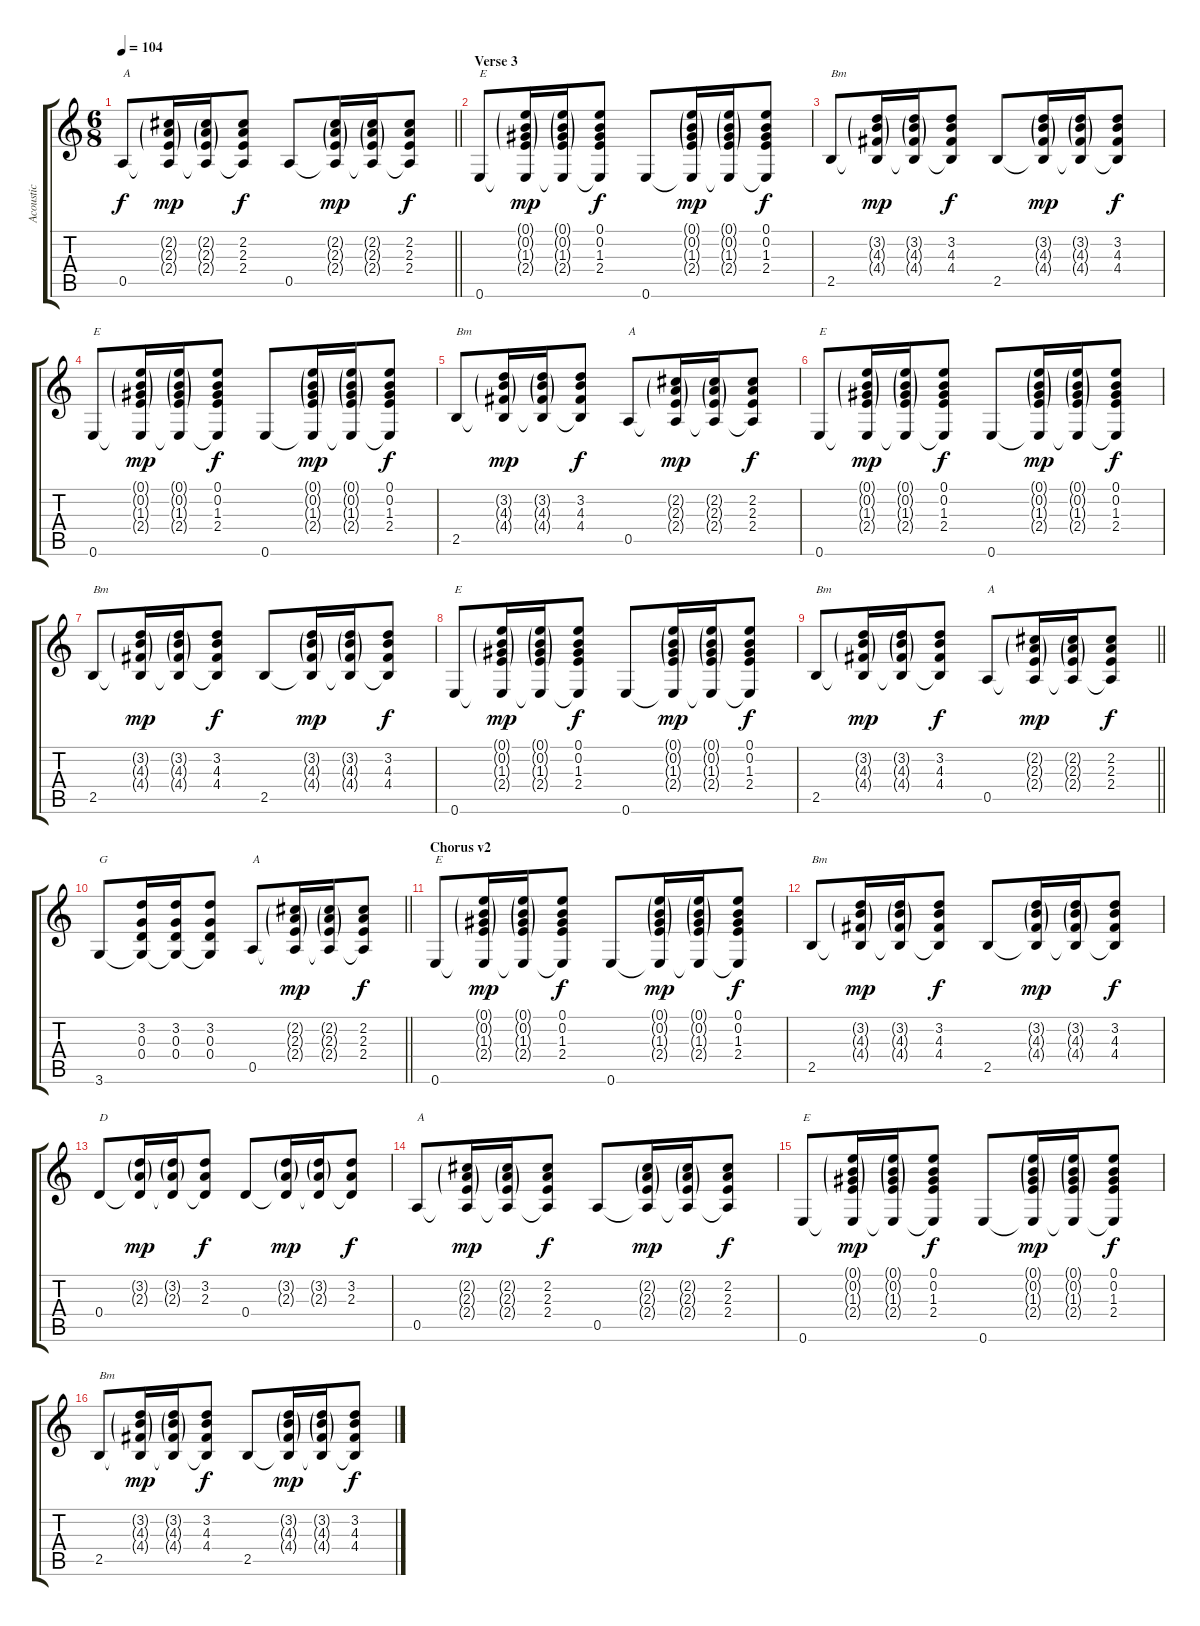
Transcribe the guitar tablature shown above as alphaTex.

\track ("Acoustic" "Acoustic") {instrument acousticguitarsteel}
\staff {score tabs}
\tuning (E4 B3 G3 D3 A2 E2) {hide}
\ts (6 8)
\tempo 104
\clef g2
\barLineRight lightlight
\ks c
0.5.8{txt "A" dy f} (2.2{g} 2.3{g} 2.4{g} 0.5{t}).16{dy mp} (2.2{g} 2.3{g} 2.4{g} 0.5{t}).16 (2.2 2.3 2.4 0.5{t}).8{dy f} 0.5.8 (2.2{g} 2.3{g} 2.4{g} 0.5{t}).16{dy mp} (2.2{g} 2.3{g} 2.4{g} 0.5{t}).16 (2.2 2.3 2.4 0.5{t}).8{dy f} |
\section ("" "Verse 3")
0.6.8{txt "E"} (0.1{g} 0.2{g} 1.3{g} 2.4{g} 0.6{t}).16{dy mp} (0.1{g} 0.2{g} 1.3{g} 2.4{g} 0.6{t}).16 (0.1 0.2 1.3 2.4 0.6{t}).8{dy f} 0.6.8 (0.1{g} 0.2{g} 1.3{g} 2.4{g} 0.6{t}).16{dy mp} (0.1{g} 0.2{g} 1.3{g} 2.4{g} 0.6{t}).16 (0.1 0.2 1.3 2.4 0.6{t}).8{dy f} |
2.5.8{txt "Bm"} (3.2{g} 4.3{g} 4.4{g} 2.5{t}).16{dy mp} (3.2{g} 4.3{g} 4.4{g} 2.5{t}).16 (3.2 4.3 4.4 2.5{t}).8{dy f} 2.5.8 (3.2{g} 4.3{g} 4.4{g} 2.5{t}).16{dy mp} (3.2{g} 4.3{g} 4.4{g} 2.5{t}).16 (3.2 4.3 4.4 2.5{t}).8{dy f} |
0.6.8{txt "E"} (0.1{g} 0.2{g} 1.3{g} 2.4{g} 0.6{t}).16{dy mp} (0.1{g} 0.2{g} 1.3{g} 2.4{g} 0.6{t}).16 (0.1 0.2 1.3 2.4 0.6{t}).8{dy f} 0.6.8 (0.1{g} 0.2{g} 1.3{g} 2.4{g} 0.6{t}).16{dy mp} (0.1{g} 0.2{g} 1.3{g} 2.4{g} 0.6{t}).16 (0.1 0.2 1.3 2.4 0.6{t}).8{dy f} |
2.5.8{txt "Bm"} (3.2{g} 4.3{g} 4.4{g} 2.5{t}).16{dy mp} (3.2{g} 4.3{g} 4.4{g} 2.5{t}).16 (3.2 4.3 4.4 2.5{t}).8{dy f} 0.5.8{txt "A"} (2.2{g} 2.3{g} 2.4{g} 0.5{t}).16{dy mp} (2.2{g} 2.3{g} 2.4{g} 0.5{t}).16 (2.2 2.3 2.4 0.5{t}).8{dy f} |
0.6.8{txt "E"} (0.1{g} 0.2{g} 1.3{g} 2.4{g} 0.6{t}).16{dy mp} (0.1{g} 0.2{g} 1.3{g} 2.4{g} 0.6{t}).16 (0.1 0.2 1.3 2.4 0.6{t}).8{dy f} 0.6.8 (0.1{g} 0.2{g} 1.3{g} 2.4{g} 0.6{t}).16{dy mp} (0.1{g} 0.2{g} 1.3{g} 2.4{g} 0.6{t}).16 (0.1 0.2 1.3 2.4 0.6{t}).8{dy f} |
2.5.8{txt "Bm"} (3.2{g} 4.3{g} 4.4{g} 2.5{t}).16{dy mp} (3.2{g} 4.3{g} 4.4{g} 2.5{t}).16 (3.2 4.3 4.4 2.5{t}).8{dy f} 2.5.8 (3.2{g} 4.3{g} 4.4{g} 2.5{t}).16{dy mp} (3.2{g} 4.3{g} 4.4{g} 2.5{t}).16 (3.2 4.3 4.4 2.5{t}).8{dy f} |
0.6.8{txt "E"} (0.1{g} 0.2{g} 1.3{g} 2.4{g} 0.6{t}).16{dy mp} (0.1{g} 0.2{g} 1.3{g} 2.4{g} 0.6{t}).16 (0.1 0.2 1.3 2.4 0.6{t}).8{dy f} 0.6.8 (0.1{g} 0.2{g} 1.3{g} 2.4{g} 0.6{t}).16{dy mp} (0.1{g} 0.2{g} 1.3{g} 2.4{g} 0.6{t}).16 (0.1 0.2 1.3 2.4 0.6{t}).8{dy f} |
\barLineRight lightlight
2.5.8{txt "Bm"} (3.2{g} 4.3{g} 4.4{g} 2.5{t}).16{dy mp} (3.2{g} 4.3{g} 4.4{g} 2.5{t}).16 (3.2 4.3 4.4 2.5{t}).8{dy f} 0.5.8{txt "A"} (2.2{g} 2.3{g} 2.4{g} 0.5{t}).16{dy mp} (2.2{g} 2.3{g} 2.4{g} 0.5{t}).16 (2.2 2.3 2.4 0.5{t}).8{dy f} |
\section ("" "")
\barLineRight lightlight
3.6.8{txt "G"} (3.2 0.3 0.4 3.6{t}).16 (3.2 0.3 0.4 3.6{t}).16 (3.2 0.3 0.4 3.6{t}).8 0.5.8{txt "A"} (2.2{g} 2.3{g} 2.4{g} 0.5{t}).16{dy mp} (2.2{g} 2.3{g} 2.4{g} 0.5{t}).16 (2.2 2.3 2.4 0.5{t}).8{dy f} |
\section ("" "Chorus v2")
0.6.8{txt "E"} (0.1{g} 0.2{g} 1.3{g} 2.4{g} 0.6{t}).16{dy mp} (0.1{g} 0.2{g} 1.3{g} 2.4{g} 0.6{t}).16 (0.1 0.2 1.3 2.4 0.6{t}).8{dy f} 0.6.8 (0.1{g} 0.2{g} 1.3{g} 2.4{g} 0.6{t}).16{dy mp} (0.1{g} 0.2{g} 1.3{g} 2.4{g} 0.6{t}).16 (0.1 0.2 1.3 2.4 0.6{t}).8{dy f} |
2.5.8{txt "Bm"} (3.2{g} 4.3{g} 4.4{g} 2.5{t}).16{dy mp} (3.2{g} 4.3{g} 4.4{g} 2.5{t}).16 (3.2 4.3 4.4 2.5{t}).8{dy f} 2.5.8 (3.2{g} 4.3{g} 4.4{g} 2.5{t}).16{dy mp} (3.2{g} 4.3{g} 4.4{g} 2.5{t}).16 (3.2 4.3 4.4 2.5{t}).8{dy f} |
0.4.8{txt "D"} (3.2{g} 2.3{g} 0.4{t}).16{dy mp} (3.2{g} 2.3{g} 0.4{t}).16 (3.2 2.3 0.4{t}).8{dy f} 0.4.8 (3.2{g} 2.3{g} 0.4{t}).16{dy mp} (3.2{g} 2.3{g} 0.4{t}).16 (3.2 2.3 0.4{t}).8{dy f} |
0.5.8{txt "A"} (2.2{g} 2.3{g} 2.4{g} 0.5{t}).16{dy mp} (2.2{g} 2.3{g} 2.4{g} 0.5{t}).16 (2.2 2.3 2.4 0.5{t}).8{dy f} 0.5.8 (2.2{g} 2.3{g} 2.4{g} 0.5{t}).16{dy mp} (2.2{g} 2.3{g} 2.4{g} 0.5{t}).16 (2.2 2.3 2.4 0.5{t}).8{dy f} |
0.6.8{txt "E"} (0.1{g} 0.2{g} 1.3{g} 2.4{g} 0.6{t}).16{dy mp} (0.1{g} 0.2{g} 1.3{g} 2.4{g} 0.6{t}).16 (0.1 0.2 1.3 2.4 0.6{t}).8{dy f} 0.6.8 (0.1{g} 0.2{g} 1.3{g} 2.4{g} 0.6{t}).16{dy mp} (0.1{g} 0.2{g} 1.3{g} 2.4{g} 0.6{t}).16 (0.1 0.2 1.3 2.4 0.6{t}).8{dy f} |
2.5.8{txt "Bm"} (3.2{g} 4.3{g} 4.4{g} 2.5{t}).16{dy mp} (3.2{g} 4.3{g} 4.4{g} 2.5{t}).16 (3.2 4.3 4.4 2.5{t}).8{dy f} 2.5.8 (3.2{g} 4.3{g} 4.4{g} 2.5{t}).16{dy mp} (3.2{g} 4.3{g} 4.4{g} 2.5{t}).16 (3.2 4.3 4.4 2.5{t}).8{dy f}
